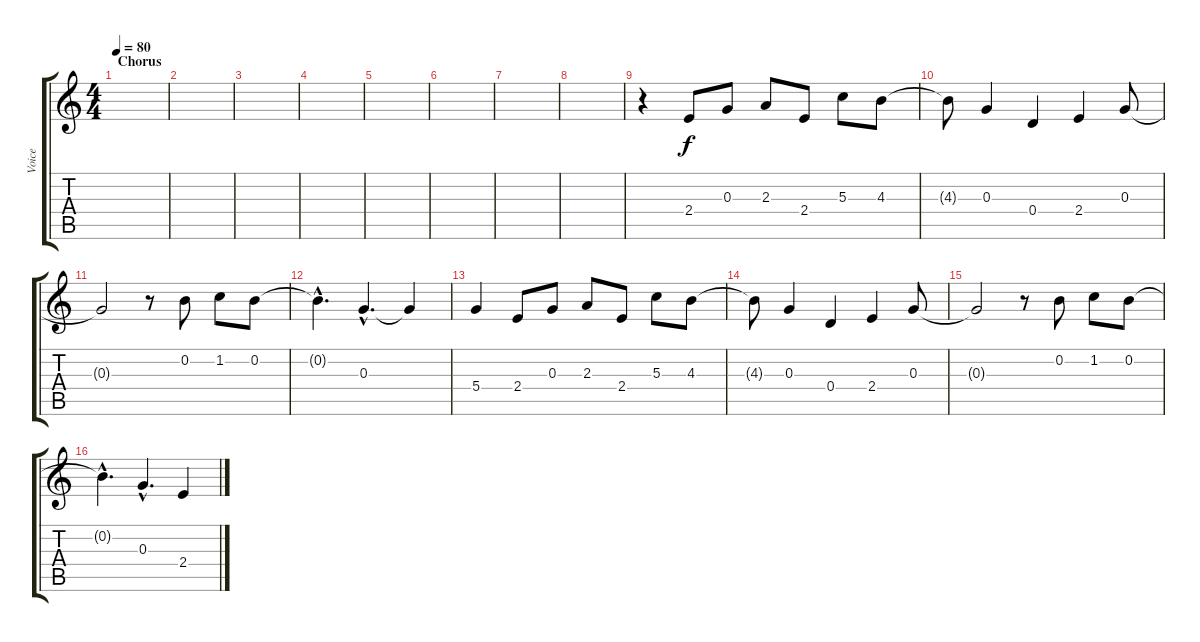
\track ("Voice" "Voice") {instrument contrabass}
\staff {score tabs}
\tuning (E4 B3 G3 D3 A2 E2) {hide}
\ts (4 4)
\section ("" "Chorus")
\tempo 80
\clef g2
\ks c
|
|
|
|
|
|
|
|
r.4 2.4.8 0.3.8 2.3.8 2.4.8 5.3.8 4.3.8 |
4.3{t}.8 0.3.4 0.4.4 2.4.4 0.3.8 |
0.3{t}.2 r.8 0.2.8 1.2.8 0.2.8 |
0.2{hac t}.4{d} 0.3{hac}.4{d} 0.3{t}.4 |
5.4.4 2.4.8 0.3.8 2.3.8 2.4.8 5.3.8 4.3.8 |
4.3{t}.8 0.3.4 0.4.4 2.4.4 0.3.8 |
0.3{t}.2 r.8 0.2.8 1.2.8 0.2.8 |
0.2{hac t}.4{d} 0.3{hac}.4{d} 2.4.4
